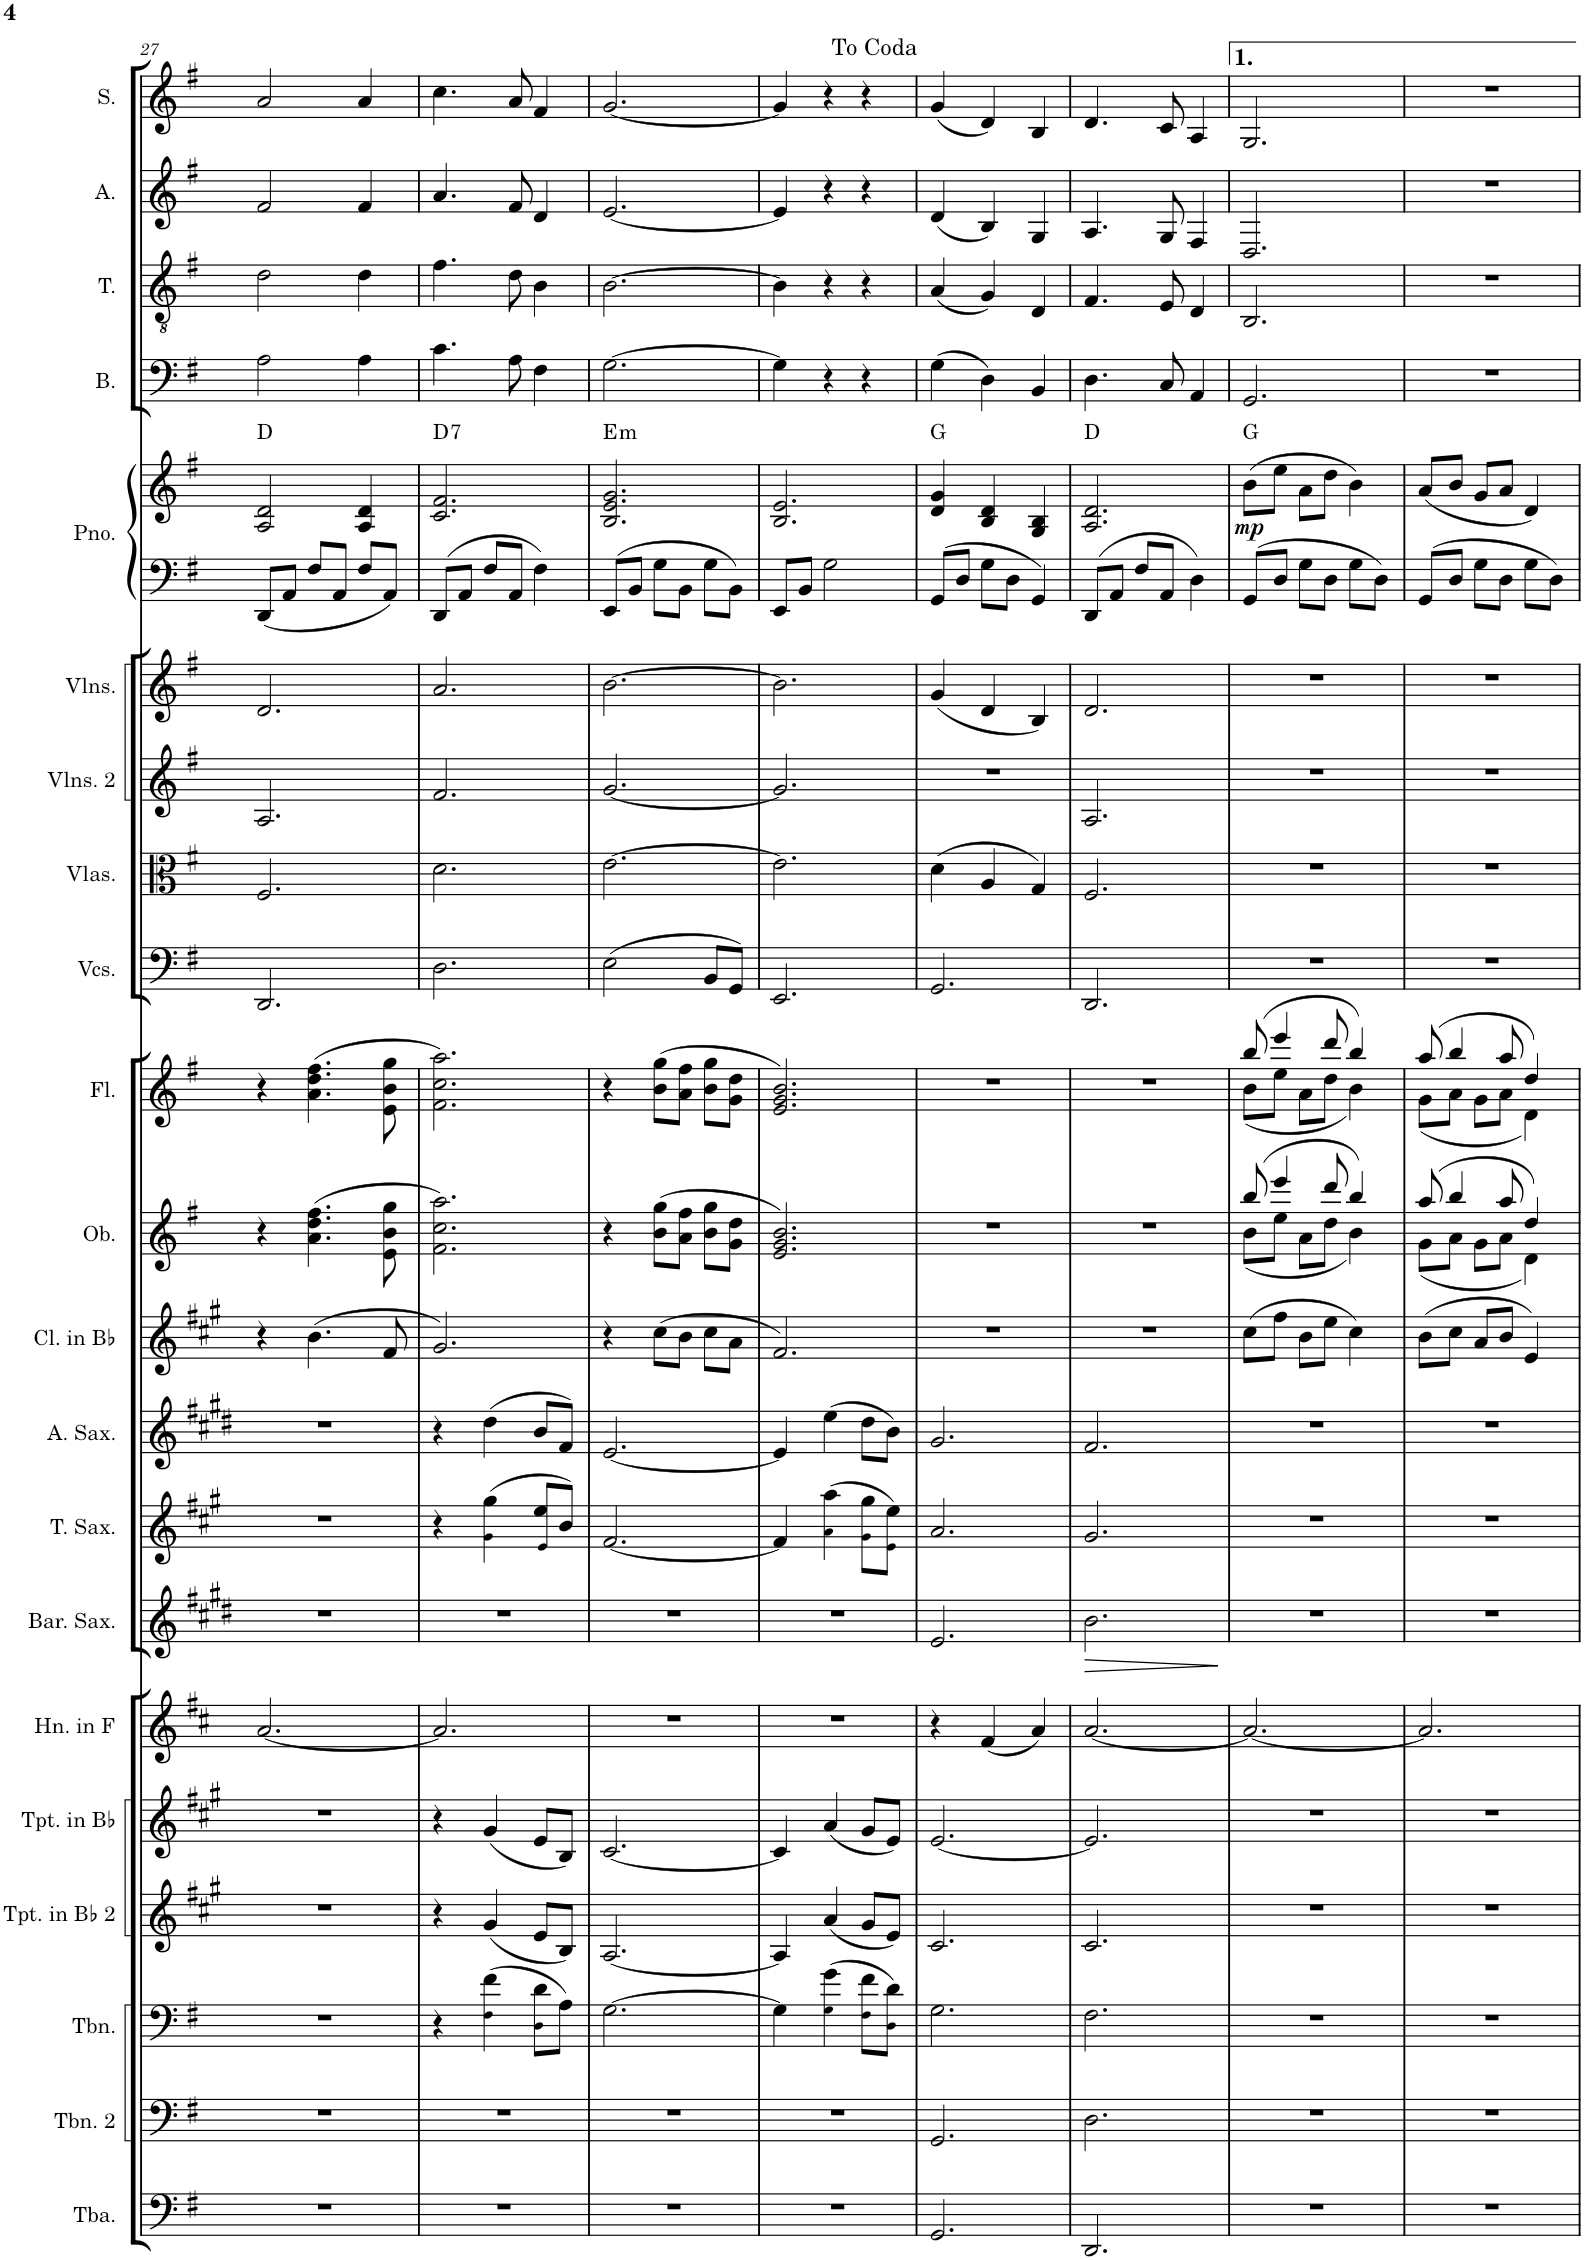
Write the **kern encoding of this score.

**kern	**kern	**kern	**kern	**kern	**kern	**kern	**dynam	**kern	**kern	**kern	**kern	**kern	**kern	**kern	**kern	**kern	**kern	**kern	**dynam	**harte	**kern	**kern	**kern	**kern
*part21	*part20	*part19	*part18	*part17	*part16	*part15	*part15	*part14	*part13	*part12	*part11	*part10	*part9	*part8	*part7	*part6	*part5	*part5	*part5	*part5	*part4	*part3	*part2	*part1
*staff22	*staff21	*staff20	*staff19	*staff18	*staff17	*staff16	*staff16	*staff15	*staff14	*staff13	*staff12	*staff11	*staff10	*staff9	*staff8	*staff7	*staff6	*staff5	*staff5/6	*	*staff4	*staff3	*staff2	*staff1
*I"Tuba	*I"Trombone 2	*I"Trombone	*I"Trumpet in Bb 2	*I"Trumpet in Bb	*I"Horn in F	*I"Baritone Saxophone	*	*I"Tenor Saxophone	*I"Alto Saxophone	*I"Clarinet in Bb	*I"Oboe	*I"Flute	*I"Violoncellos	*I"Violas	*I"Violins 2	*I"Violins	*I"Piano	*	*	*	*I"Bass	*I"Tenor	*I"Alto	*I"Soprano
*I'Tba.	*I'Tbn. 2	*I'Tbn.	*I'Tpt. in Bb 2	*I'Tpt. in Bb	*I'Hn. in F	*I'Bar. Sax.	*	*I'T. Sax.	*I'A. Sax.	*I'Cl. in Bb	*I'Ob.	*I'Fl.	*I'Vcs.	*I'Vlas.	*I'Vlns. 2	*I'Vlns.	*I'Pno.	*	*	*	*I'B.	*I'T.	*I'A.	*I'S.
!!LO:PB:g=z
*clefF4	*clefF4	*clefF4	*clefG2	*clefG2	*clefG2	*clefG2	*	*clefG2	*clefG2	*clefG2	*clefG2	*clefG2	*clefF4	*clefC3	*clefG2	*clefG2	*clefF4	*clefG2	*	*	*clefF4	*clefGv2	*clefG2	*clefG2
*	*	*	*Trd1c2	*Trd1c2	*Trd4c7	*Trd12c21	*	*Trd8c14	*Trd5c9	*Trd1c2	*	*	*	*	*	*	*	*	*	*	*	*	*	*
*k[f#]	*k[f#]	*k[f#]	*k[f#c#g#]	*k[f#c#g#]	*k[f#c#]	*k[f#c#g#d#]	*	*k[f#c#g#]	*k[f#c#g#d#]	*k[f#c#g#]	*k[f#]	*k[f#]	*k[f#]	*k[f#]	*k[f#]	*k[f#]	*k[f#]	*k[f#]	*	*	*k[f#]	*k[f#]	*k[f#]	*k[f#]
*M3/4	*M3/4	*M3/4	*M3/4	*M3/4	*M3/4	*M3/4	*	*M3/4	*M3/4	*M3/4	*M3/4	*M3/4	*M3/4	*M3/4	*M3/4	*M3/4	*M3/4	*M3/4	*	*	*M3/4	*M3/4	*M3/4	*M3/4
=27	=27	=27	=27	=27	=27	=27	=27	=27	=27	=27	=27	=27	=27	=27	=27	=27	=27	=27	=27	=27	=27	=27	=27	=27
2.r	2.r	2.r	2.r	2.r	[2.a/	2.r	.	2.r	2.r	4r	4r	4r	2.DD/	2.F#/	2.A/	2.d/	8DD/L	2A/ 2d/	.	D:maj	2A\	2d\	2f#/	2a/
.	.	.	.	.	.	.	.	.	.	.	.	.	.	.	.	.	8AA/J	.	.	.	.	.	.	.
.	.	.	.	.	.	.	.	.	.	(4.b\	(4.a\ 4.dd\ 4.ff#\	(4.a\ 4.dd\ 4.ff#\	.	.	.	.	8F#/L	.	.	.	.	.	.	.
.	.	.	.	.	.	.	.	.	.	.	.	.	.	.	.	.	8AA/J	.	.	.	.	.	.	.
.	.	.	.	.	.	.	.	.	.	.	.	.	.	.	.	.	8F#/L	4A/ 4d/	.	.	4A\	4d\	4f#/	4a/
.	.	.	.	.	.	.	.	.	.	8f#/	8e\ 8b\ 8gg\	8e\ 8b\ 8gg\	.	.	.	.	8AA/J	.	.	.	.	.	.	.
=28	=28	=28	=28	=28	=28	=28	=28	=28	=28	=28	=28	=28	=28	=28	=28	=28	=28	=28	=28	=28	=28	=28	=28	=28
!	!	!	!	!	!	!	!	!	!	!	!	!	!	!	!	!	!	!	!	!LO:H:kt=7	!	!	!	!
2.r	2.r	4r	4r	4r	2.a/]	2.r	.	4r	4r	2.g#/)	2.f#\ 2.cc\ 2.aa\)	2.f#\ 2.cc\ 2.aa\)	2.D\	2.d\	2.f#/	2.a/	8DD/L	2.c/ 2.f#/	.	D:7	4.c\	4.f#\	4.a/	4.cc\
.	.	.	.	.	.	.	.	.	.	.	.	.	.	.	.	.	8AA/J	.	.	.	.	.	.	.
.	.	(4F#!\ 4f#\	(4g#/	(4g#/	.	.	.	(4g#!\ 4gg#\	(4dd#\	.	.	.	.	.	.	.	8F#/L	.	.	.	.	.	.	.
.	.	.	.	.	.	.	.	.	.	.	.	.	.	.	.	.	8AA/J	.	.	.	8A\	8d\	8f#/	8a/
.	.	8D!\ 8d\L	8e/L	8e/L	.	.	.	8e!/ 8ee/L	8b/L	.	.	.	.	.	.	.	4F#\	.	.	.	4F#\	4B\	4d/	4f#/
.	.	8A\J)	8B/J)	8B/J)	.	.	.	8b/J)	8f#/J)	.	.	.	.	.	.	.	.	.	.	.	.	.	.	.
=29	=29	=29	=29	=29	=29	=29	=29	=29	=29	=29	=29	=29	=29	=29	=29	=29	=29	=29	=29	=29	=29	=29	=29	=29
!	!	!	!	!	!	!	!	!	!	!	!	!	!	!	!	!	!	!	!	!LO:H:kt=m	!	!	!	!
2.r	2.r	[2.G\	[2.A/	[2.c#/	2.r	2.r	.	[2.f#/	[2.e/	4r	4r	4r	(2E\	[2.e\	[2.g/	[2.b\	8EE/L	2.B/ 2.e/ 2.g/	.	E:min	[2.G\	[2.B\	[2.e/	[2.g/
.	.	.	.	.	.	.	.	.	.	.	.	.	.	.	.	.	8BB/J	.	.	.	.	.	.	.
.	.	.	.	.	.	.	.	.	.	(8cc#\L	(8b\ 8gg\L	(8b\ 8gg\L	.	.	.	.	8G\L	.	.	.	.	.	.	.
.	.	.	.	.	.	.	.	.	.	8b\J	8a\ 8ff#\J	8a\ 8ff#\J	.	.	.	.	8BB\J	.	.	.	.	.	.	.
.	.	.	.	.	.	.	.	.	.	8cc#\L	8b\ 8gg\L	8b\ 8gg\L	8BB/L	.	.	.	8G\L	.	.	.	.	.	.	.
.	.	.	.	.	.	.	.	.	.	8a\J	8g\ 8dd\J	8g\ 8dd\J	8GG/J)	.	.	.	8BB\J	.	.	.	.	.	.	.
=30	=30	=30	=30	=30	=30	=30	=30	=30	=30	=30	=30	=30	=30	=30	=30	=30	=30	=30	=30	=30	=30	=30	=30	=30
2.r	2.r	4G\]	4A/]	4c#/]	2.r	2.r	.	4f#/]	4e/]	2.f#/)	2.e/ 2.g/ 2.b/)	2.e/ 2.g/ 2.b/)	2.EE/	2.e\]	2.g/]	2.b\]	8EE/L	2.B/ 2.e/	.	.	4G\]	4B\]	4e/]	4g/]
.	.	.	.	.	.	.	.	.	.	.	.	.	.	.	.	.	8BB/J	.	.	.	.	.	.	.
.	.	(4G!\ 4g\	(4a/	(4a/	.	.	.	(4a!\ 4aa\	(4ee\	.	.	.	.	.	.	.	2G\	.	.	.	4r	4r	4r	4r
.	.	8F#!\ 8f#\L	8g#/L	8g#/L	.	.	.	8g#!\ 8gg#\L	8dd#\L	.	.	.	.	.	.	.	.	.	.	.	4r	4r	4r	4r
.	.	8D!\ 8d\J)	8e/J)	8e/J)	.	.	.	8e!\ 8ee\J)	8b\J)	.	.	.	.	.	.	.	.	.	.	.	.	.	.	.
=31	=31	=31	=31	=31	=31	=31	=31	=31	=31	=31	=31	=31	=31	=31	=31	=31	=31	=31	=31	=31	=31	=31	=31	=31
2.GG/	2.GG/	2.G\	2.c#/	[2.e/	4r	2.e/	.	2.a/	2.g#/	2.r	2.r	2.r	2.GG/	(4d\	2.r	(4g/	8GG/L	4d/ 4g/	.	G:maj	(4G\	(4A/	(4d/	(4g/
.	.	.	.	.	.	.	.	.	.	.	.	.	.	.	.	.	8D/J	.	.	.	.	.	.	.
.	.	.	.	.	(4f#/	.	.	.	.	.	.	.	.	4A/	.	4d/	8G\L	4B/ 4d/	.	.	4D\)	4G/)	4B/)	4d/)
.	.	.	.	.	.	.	.	.	.	.	.	.	.	.	.	.	8D\J	.	.	.	.	.	.	.
.	.	.	.	.	4a/)	.	.	.	.	.	.	.	.	4G/)	.	4B/)	4GG/	4G/ 4B/	.	.	4BB/	4D/	4G/	4B/
=32	=32	=32	=32	=32	=32	=32	=32	=32	=32	=32	=32	=32	=32	=32	=32	=32	=32	=32	=32	=32	=32	=32	=32	=32
!	!	!	!	!	!	!	!LO:HP:b	!	!	!	!	!	!	!	!	!	!	!	!	!	!	!	!	!
2.DD/	2.D\	2.F#\	2.c#/	2.e/]	[2.a/	2.b\	>	2.g#/	2.f#/	2.r	2.r	2.r	2.DD/	2.F#/	2.A/	2.d/	8DD/L	2.A/ 2.d/	.	D:maj	4.D\	4.F#/	4.A/	4.d/
.	.	.	.	.	.	.	.	.	.	.	.	.	.	.	.	.	8AA/J	.	.	.	.	.	.	.
.	.	.	.	.	.	.	.	.	.	.	.	.	.	.	.	.	8F#/L	.	.	.	.	.	.	.
.	.	.	.	.	.	.	.	.	.	.	.	.	.	.	.	.	8AA/J	.	.	.	8C/	8E/	8G/	8c/
.	.	.	.	.	.	.	.	.	.	.	.	.	.	.	.	.	4D\	.	.	.	4AA/	4D/	4F#/	4A/
.	.	.	.	.	.	.	]	.	.	.	.	.	.	.	.	.	.	.	.	.	.	.	.	.
=33	=33	=33	=33	=33	=33	=33	=33	=33	=33	=33	=33	=33	=33	=33	=33	=33	=33	=33	=33	=33	=33	=33	=33	=33
*	*	*	*	*	*	*	*	*	*	*	*^	*^	*	*	*	*	*	*	*	*	*	*	*	*
!	!	!	!	!	!	!	!	!	!	!	!	!	!	!	!	!	!	!	!	!	!LO:DY:b	!	!	!	!	!
2.r	2.r	2.r	2.r	2.r	2.a/_	2.r	.	2.r	2.r	(8cc#\L	(8bb/	(8b\L	(8bb/	(8b\L	2.r	2.r	2.r	2.r	8GG/L	(8b\L	mp	G:maj	2.GG/	2.BB/	2.D/	2.G/
.	.	.	.	.	.	.	.	.	.	8ff#\J	4eee/	8ee\J	4eee/	8ee\J	.	.	.	.	8D/J	8ee\J	.	.	.	.	.	.
.	.	.	.	.	.	.	.	.	.	8b\L	.	8a\L	.	8a\L	.	.	.	.	8G\L	8a\L	.	.	.	.	.	.
.	.	.	.	.	.	.	.	.	.	8ee\J	8ddd/	8dd\J	8ddd/	8dd\J	.	.	.	.	8D\J	8dd\J	.	.	.	.	.	.
.	.	.	.	.	.	.	.	.	.	4cc#\)	4bb/)	4b\)	4bb/)	4b\)	.	.	.	.	8G\L	4b\)	.	.	.	.	.	.
.	.	.	.	.	.	.	.	.	.	.	.	.	.	.	.	.	.	.	8D\J	.	.	.	.	.	.	.
=34	=34	=34	=34	=34	=34	=34	=34	=34	=34	=34	=34	=34	=34	=34	=34	=34	=34	=34	=34	=34	=34	=34	=34	=34	=34	=34
2.r	2.r	2.r	2.r	2.r	2.a/]	2.r	.	2.r	2.r	(8b\L	(8aa/	(8g\L	(8aa/	(8g\L	2.r	2.r	2.r	2.r	8GG/L	(8a/L	.	.	2.r	2.r	2.r	2.r
.	.	.	.	.	.	.	.	.	.	8cc#\J	4bb/	8a\J	4bb/	8a\J	.	.	.	.	8D/J	8b/J	.	.	.	.	.	.
.	.	.	.	.	.	.	.	.	.	8a/L	.	8g\L	.	8g\L	.	.	.	.	8G\L	8g/L	.	.	.	.	.	.
.	.	.	.	.	.	.	.	.	.	8b/J	8aa/	8a\J	8aa/	8a\J	.	.	.	.	8D\J	8a/J	.	.	.	.	.	.
.	.	.	.	.	.	.	.	.	.	4e/)	4dd/)	4d\)	4dd/)	4d\)	.	.	.	.	8G\L	4d/)	.	.	.	.	.	.
.	.	.	.	.	.	.	.	.	.	.	.	.	.	.	.	.	.	.	8D\J	.	.	.	.	.	.	.
*	*	*	*	*	*	*	*	*	*	*	*v	*v	*	*	*	*	*	*	*	*	*	*	*	*	*	*
*	*	*	*	*	*	*	*	*	*	*	*	*v	*v	*	*	*	*	*	*	*	*	*	*	*	*
=	=	=	=	=	=	=	=	=	=	=	=	=	=	=	=	=	=	=	=	=	=	=	=	=
*-	*-	*-	*-	*-	*-	*-	*-	*-	*-	*-	*-	*-	*-	*-	*-	*-	*-	*-	*-	*-	*-	*-	*-	*-
